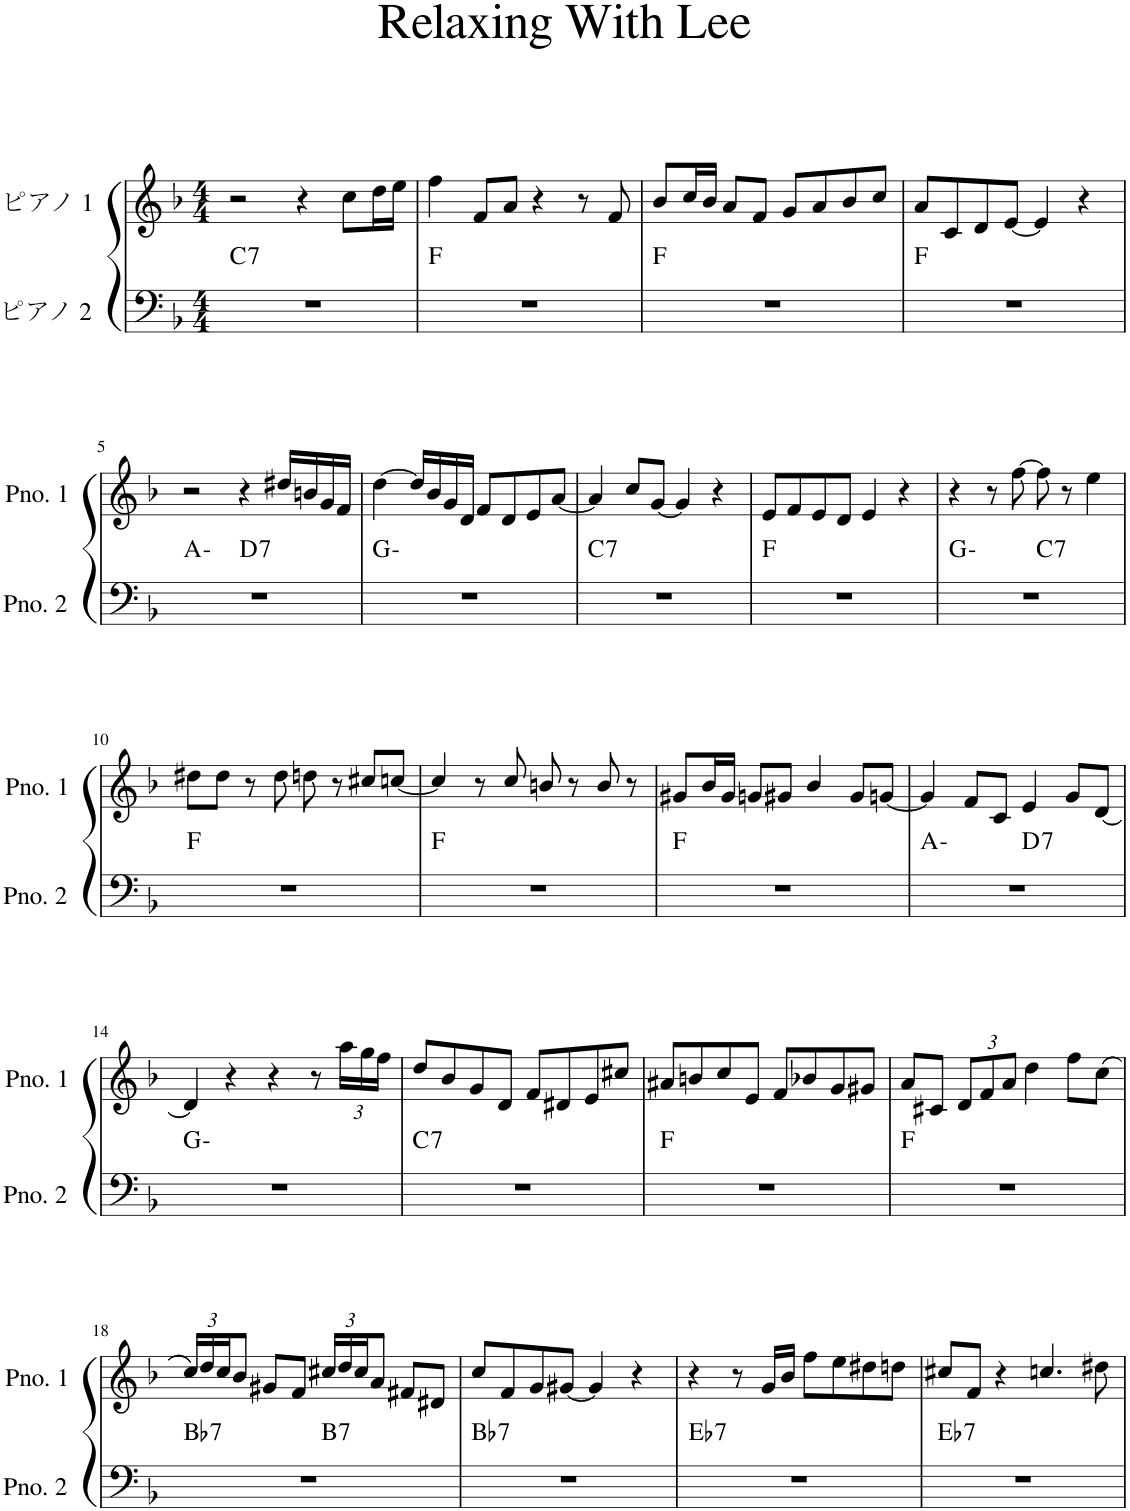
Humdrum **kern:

**kern	**harte	**kern
*part2	*part2	*part1
*staff2	*	*staff1
*I"ピアノ 2	*	*I"ピアノ 1
*clefF4	*	*clefG2
*k[b-]	*	*k[b-]
*M4/4	*	*M4/4
=1	=1	=1
!	!LO:H:kt=7	!
1r	C:7	2r
.	.	4r
.	.	8cc\L
.	.	16dd\L
.	.	16ee\JJ
=2	=2	=2
1r	F:maj	4ff\
.	.	8f/L
.	.	8a/J
.	.	4r
.	.	8r
.	.	8f/
=3	=3	=3
1r	F:maj	8b-/L
.	.	16cc/L
.	.	16b-/JJ
.	.	8a/L
.	.	8f/J
.	.	8g/L
.	.	8a/
.	.	8b-/
.	.	8cc/J
=4	=4	=4
1r	F:maj	8a/L
.	.	8c/
.	.	8d/
.	.	[8e/J
.	.	4e/]
.	.	4r
!!LO:LB:g=z
=5	=5	=5
*^	*	*
1r	2ryy	A:min	2r
!	!	!LO:H:kt=7	!
.	2ryy	D:7	4r
.	.	.	16dd#X/LL
.	.	.	16bn/
.	.	.	16g/
.	.	.	16f/JJ
*v	*v	*	*
=6	=6	=6
1r	G:min	[4dd\
.	.	16dd/LL]
.	.	16b-/
.	.	16g/
.	.	16d/JJ
.	.	8f/L
.	.	8d/
.	.	8e/
.	.	[8a/J
=7	=7	=7
!	!LO:H:kt=7	!
1r	C:7	4a/]
.	.	8cc/L
.	.	[8g/J
.	.	4g/]
.	.	4r
=8	=8	=8
1r	F:maj	8e/L
.	.	8f/
.	.	8e/
.	.	8d/J
.	.	4e/
.	.	4r
=9	=9	=9
*^	*	*
1r	2ryy	G:min	4r
.	.	.	8r
.	.	.	[8ff\
!	!	!LO:H:kt=7	!
.	2ryy	C:7	8ff\]
.	.	.	8r
.	.	.	4ee\
*v	*v	*	*
!!LO:LB:g=z
=10	=10	=10
1r	F:maj	8dd#X\L
.	.	8dd#\J
.	.	8r
.	.	8dd#\
.	.	8ddn\
.	.	8r
.	.	8cc#X/L
.	.	[8ccn/J
=11	=11	=11
1r	F:maj	4cc/]
.	.	8r
.	.	8cc/
.	.	8bn/
.	.	8r
.	.	8b/
.	.	8r
=12	=12	=12
1r	F:maj	8g#X/L
.	.	16b-/L
.	.	16g#/JJ
.	.	8gn/L
.	.	8g#X/J
.	.	4b-/
.	.	8g#/L
.	.	[8gn/J
=13	=13	=13
*^	*	*
1r	2ryy	A:min	4g/]
.	.	.	8f/L
.	.	.	8c/J
!	!	!LO:H:kt=7	!
.	2ryy	D:7	4e/
.	.	.	8g/L
.	.	.	[8d/J
*v	*v	*	*
!!LO:LB:g=z
=14	=14	=14
1r	G:min	4d/]
.	.	4r
.	.	4r
.	.	8r
*	*	*Xbrackettup
.	.	24aa\LL
.	.	24gg\
.	.	24ff\JJ
=15	=15	=15
!	!LO:H:kt=7	!
1r	C:7	8dd/L
.	.	8b-/
.	.	8g/
.	.	8d/J
.	.	8f/L
.	.	8d#X/
.	.	8e/
.	.	8cc#X/J
=16	=16	=16
1r	F:maj	8a#X/L
.	.	8bn/
.	.	8cc/
.	.	8e/J
.	.	8f/L
.	.	8b-X/
.	.	8g/
.	.	8g#X/J
=17	=17	=17
1r	F:maj	8a/L
.	.	8c#X/J
.	.	12d/L
.	.	12f/
.	.	12a/J
.	.	4dd\
.	.	8ff\L
.	.	(8cc\J
!!LO:LB:g=z
=18	=18	=18
!	!LO:H:kt=7	!
*^	*	*
1r	2ryy	Bb:7	24cc/LL)
.	.	.	24dd/
.	.	.	24cc/J
.	.	.	8b-/J
.	.	.	8g#X/L
.	.	.	8f/J
!	!	!LO:H:kt=7	!
.	2ryy	B:7	24cc#X/LL
.	.	.	24dd/
.	.	.	24cc#/J
.	.	.	8a/J
.	.	.	8f#X/L
.	.	.	8d#X/J
=19	=19	=19	=19
!	!	!LO:H:kt=7	!
*v	*v	*	*
1r	Bb:7	8cc/L
.	.	8f/
.	.	8g/
.	.	[8g#X/J
.	.	4g#/]
.	.	4r
=20	=20	=20
!	!LO:H:kt=7	!
1r	Eb:7	4r
.	.	8r
.	.	16g/LL
.	.	16b-/JJ
.	.	8ff\L
.	.	8ee\
.	.	8dd#X\
.	.	8ddn\J
=21	=21	=21
!	!LO:H:kt=7	!
1r	Eb:7	8cc#X/L
.	.	8f/J
.	.	4r
.	.	4.ccn/
.	.	8dd#X\
=	=	=
*-	*-	*-
